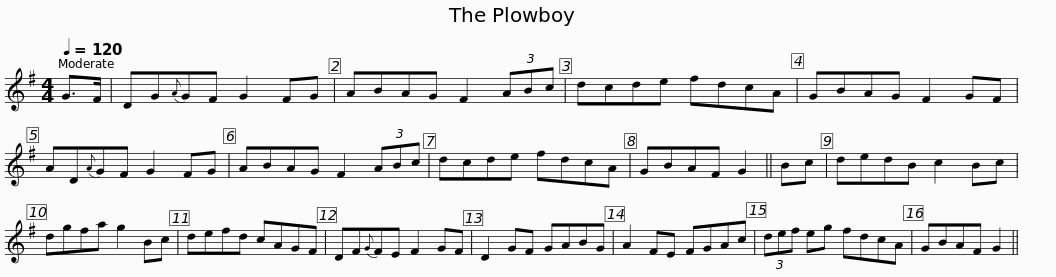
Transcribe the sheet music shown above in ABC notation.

X:1
L:1/8
Q:1/4=120
M:4/4
I:linebreak $
K:G
V:1 treble
V:1
 G>F | DG{A}GF G2 FG | ABAG F2 (3ABc | dcde fdcA | GBAG F2 GF | %5
 AD{A}GF G2 FG |$ ABAG F2 (3ABc | dcde fdcA | GBAF G2 || Bc | %10
 dedB c2 Bc | dgfa g2 Bc | defd cAGF |$ DF{G}FE F2 GF | D2 GF GABG | %15
 A2 FE FGAc | (3def eg fdcA | GBAF G2 || %18
